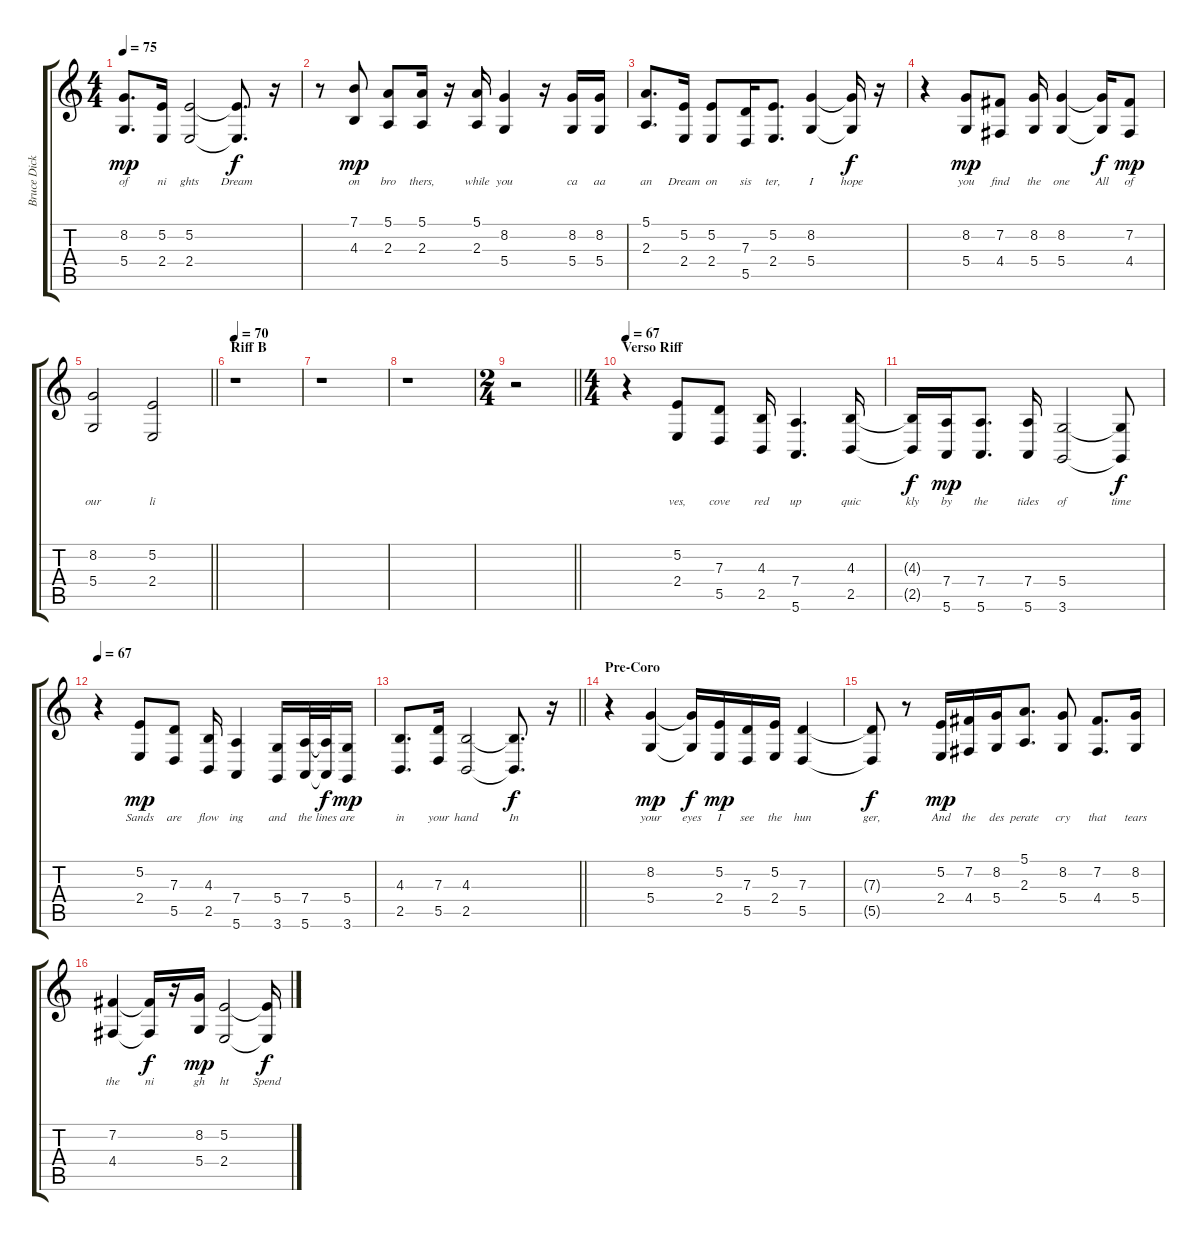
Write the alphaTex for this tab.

\track ("Bruce Dickinson" "Bruce Dick") {instrument lead2sawtooth}
\staff {score tabs}
\tuning (E4 B3 G3 D3 A2 E2) {hide}
\ts (4 4)
\tempo 75
\clef g2
\ks c
(8.2 5.4).8{d lyrics (0 "of") lyrics (1 "") lyrics (2 "") lyrics (3 "") lyrics (4 "") dy mp} (5.2 2.4).16{lyrics (0 "ni") lyrics (1 "") lyrics (2 "") lyrics (3 "") lyrics (4 "")} (5.2 2.4).2{lyrics (0 "ghts") lyrics (1 "") lyrics (2 "") lyrics (3 "") lyrics (4 "")} (5.2{t} 2.4{t}).8{d lyrics (0 "Dream") lyrics (1 "") lyrics (2 "") lyrics (3 "") lyrics (4 "") dy f} r.16 |
r.8 (7.1 4.3).8{lyrics (0 "on") lyrics (1 "") lyrics (2 "") lyrics (3 "") lyrics (4 "") dy mp} (5.1 2.3).8{lyrics (0 "bro") lyrics (1 "") lyrics (2 "") lyrics (3 "") lyrics (4 "")} (5.1 2.3).16{lyrics (0 "thers,") lyrics (1 "") lyrics (2 "") lyrics (3 "") lyrics (4 "")} r.16 (5.1 2.3).16{lyrics (0 "while") lyrics (1 "") lyrics (2 "") lyrics (3 "") lyrics (4 "")} (8.2 5.4).4{lyrics (0 "you") lyrics (1 "") lyrics (2 "") lyrics (3 "") lyrics (4 "")} r.16 (8.2 5.4).16{lyrics (0 "ca") lyrics (1 "") lyrics (2 "") lyrics (3 "") lyrics (4 "")} (8.2 5.4).16{lyrics (0 "aa") lyrics (1 "") lyrics (2 "") lyrics (3 "") lyrics (4 "")} |
(5.1 2.3).8{d lyrics (0 "an") lyrics (1 "") lyrics (2 "") lyrics (3 "") lyrics (4 "")} (5.2 2.4).16{lyrics (0 "Dream") lyrics (1 "") lyrics (2 "") lyrics (3 "") lyrics (4 "")} (5.2 2.4).8{lyrics (0 "on") lyrics (1 "") lyrics (2 "") lyrics (3 "") lyrics (4 "")} (7.3 5.5).16{lyrics (0 "sis") lyrics (1 "") lyrics (2 "") lyrics (3 "") lyrics (4 "")} (5.2 2.4).8{d lyrics (0 "ter,") lyrics (1 "") lyrics (2 "") lyrics (3 "") lyrics (4 "")} (8.2 5.4).4{lyrics (0 "I") lyrics (1 "") lyrics (2 "") lyrics (3 "") lyrics (4 "")} (8.2{t} 5.4{t}).16{lyrics (0 "hope") lyrics (1 "") lyrics (2 "") lyrics (3 "") lyrics (4 "") dy f} r.16 |
r.4 (8.2 5.4).8{lyrics (0 "you") lyrics (1 "") lyrics (2 "") lyrics (3 "") lyrics (4 "") dy mp} (7.2 4.4).8{lyrics (0 "find") lyrics (1 "") lyrics (2 "") lyrics (3 "") lyrics (4 "")} (8.2 5.4).16{lyrics (0 "the") lyrics (1 "") lyrics (2 "") lyrics (3 "") lyrics (4 "")} (8.2 5.4).4{lyrics (0 "one") lyrics (1 "") lyrics (2 "") lyrics (3 "") lyrics (4 "")} (8.2{t} 5.4{t}).16{lyrics (0 "All") lyrics (1 "") lyrics (2 "") lyrics (3 "") lyrics (4 "") dy f} (7.2 4.4).8{lyrics (0 "of") lyrics (1 "") lyrics (2 "") lyrics (3 "") lyrics (4 "") dy mp} |
\barLineRight lightlight
(8.2 5.4).2{lyrics (0 "our") lyrics (1 "") lyrics (2 "") lyrics (3 "") lyrics (4 "")} (5.2 2.4).2{lyrics (0 "li") lyrics (1 "") lyrics (2 "") lyrics (3 "") lyrics (4 "")} |
\section ("" "Riff B")
\tempo 70
r.1 |
r.1 |
r.1 |
\ts (2 4)
\barLineRight lightlight
r.2 |
\ts (4 4)
\section ("" "Verso Riff")
\tempo 67
r.4{volume 11} (5.2 2.4).8{lyrics (0 "ves,") lyrics (1 "") lyrics (2 "") lyrics (3 "") lyrics (4 "")} (7.3 5.5).8{lyrics (0 "cove") lyrics (1 "") lyrics (2 "") lyrics (3 "") lyrics (4 "")} (4.3 2.5).16{lyrics (0 "red") lyrics (1 "") lyrics (2 "") lyrics (3 "") lyrics (4 "")} (7.4 5.6).4{d lyrics (0 "up") lyrics (1 "") lyrics (2 "") lyrics (3 "") lyrics (4 "")} (4.3 2.5).16{lyrics (0 "quic") lyrics (1 "") lyrics (2 "") lyrics (3 "") lyrics (4 "")} |
(4.3{t} 2.5{t}).16{lyrics (0 "kly") lyrics (1 "") lyrics (2 "") lyrics (3 "") lyrics (4 "") dy f} (7.4 5.6).16{lyrics (0 "by") lyrics (1 "") lyrics (2 "") lyrics (3 "") lyrics (4 "") dy mp} (7.4 5.6).8{d lyrics (0 "the") lyrics (1 "") lyrics (2 "") lyrics (3 "") lyrics (4 "")} (7.4 5.6).16{lyrics (0 "tides") lyrics (1 "") lyrics (2 "") lyrics (3 "") lyrics (4 "")} (5.4 3.6).2{lyrics (0 "of") lyrics (1 "") lyrics (2 "") lyrics (3 "") lyrics (4 "")} (5.4{t} 3.6{t}).8{lyrics (0 "time") lyrics (1 "") lyrics (2 "") lyrics (3 "") lyrics (4 "") dy f} |
\tempo 67
r.4 (5.2 2.4).8{lyrics (0 "Sands") lyrics (1 "") lyrics (2 "") lyrics (3 "") lyrics (4 "") dy mp} (7.3 5.5).8{lyrics (0 "are") lyrics (1 "") lyrics (2 "") lyrics (3 "") lyrics (4 "")} (4.3 2.5).16{lyrics (0 "flow") lyrics (1 "") lyrics (2 "") lyrics (3 "") lyrics (4 "")} (7.4 5.6).4{lyrics (0 "ing") lyrics (1 "") lyrics (2 "") lyrics (3 "") lyrics (4 "")} (5.4 3.6).16{lyrics (0 "and") lyrics (1 "") lyrics (2 "") lyrics (3 "") lyrics (4 "")} (7.4 5.6).32{lyrics (0 "the") lyrics (1 "") lyrics (2 "") lyrics (3 "") lyrics (4 "")} (7.4{t} 5.6{t}).32{lyrics (0 "lines") lyrics (1 "") lyrics (2 "") lyrics (3 "") lyrics (4 "") dy f} (5.4 3.6).16{lyrics (0 "are") lyrics (1 "") lyrics (2 "") lyrics (3 "") lyrics (4 "") dy mp} |
\barLineRight lightlight
(4.3 2.5).8{d lyrics (0 "in") lyrics (1 "") lyrics (2 "") lyrics (3 "") lyrics (4 "")} (7.3 5.5).16{lyrics (0 "your") lyrics (1 "") lyrics (2 "") lyrics (3 "") lyrics (4 "")} (4.3 2.5).2{lyrics (0 "hand") lyrics (1 "") lyrics (2 "") lyrics (3 "") lyrics (4 "")} (4.3{t} 2.5{t}).8{d lyrics (0 "In") lyrics (1 "") lyrics (2 "") lyrics (3 "") lyrics (4 "") dy f} r.16 |
\section ("" "Pre-Coro")
r.4 (8.2 5.4).4{lyrics (0 "your") lyrics (1 "") lyrics (2 "") lyrics (3 "") lyrics (4 "") dy mp} (8.2{t} 5.4{t}).16{lyrics (0 "eyes") lyrics (1 "") lyrics (2 "") lyrics (3 "") lyrics (4 "") dy f} (5.2 2.4).16{lyrics (0 "I") lyrics (1 "") lyrics (2 "") lyrics (3 "") lyrics (4 "") dy mp} (7.3 5.5).16{lyrics (0 "see") lyrics (1 "") lyrics (2 "") lyrics (3 "") lyrics (4 "")} (5.2 2.4).16{lyrics (0 "the") lyrics (1 "") lyrics (2 "") lyrics (3 "") lyrics (4 "")} (7.3 5.5).4{lyrics (0 "hun") lyrics (1 "") lyrics (2 "") lyrics (3 "") lyrics (4 "")} |
(7.3{t} 5.5{t}).8{lyrics (0 "ger,") lyrics (1 "") lyrics (2 "") lyrics (3 "") lyrics (4 "") dy f} r.8 (5.2 2.4).16{lyrics (0 "And") lyrics (1 "") lyrics (2 "") lyrics (3 "") lyrics (4 "") dy mp} (7.2 4.4).16{lyrics (0 "the") lyrics (1 "") lyrics (2 "") lyrics (3 "") lyrics (4 "")} (8.2 5.4).16{lyrics (0 "des") lyrics (1 "") lyrics (2 "") lyrics (3 "") lyrics (4 "")} (5.1 2.3).8{d lyrics (0 "perate") lyrics (1 "") lyrics (2 "") lyrics (3 "") lyrics (4 "")} (8.2 5.4).8{lyrics (0 "cry") lyrics (1 "") lyrics (2 "") lyrics (3 "") lyrics (4 "")} (7.2 4.4).8{d lyrics (0 "that") lyrics (1 "") lyrics (2 "") lyrics (3 "") lyrics (4 "")} (8.2 5.4).16{lyrics (0 "tears") lyrics (1 "") lyrics (2 "") lyrics (3 "") lyrics (4 "")} |
(7.2 4.4).4{lyrics (0 "the") lyrics (1 "") lyrics (2 "") lyrics (3 "") lyrics (4 "")} (7.2{t} 4.4{t}).16{lyrics (0 "ni") lyrics (1 "") lyrics (2 "") lyrics (3 "") lyrics (4 "") dy f} r.16 (8.2 5.4).16{lyrics (0 "gh") lyrics (1 "") lyrics (2 "") lyrics (3 "") lyrics (4 "") dy mp} (5.2 2.4).2{lyrics (0 "ht") lyrics (1 "") lyrics (2 "") lyrics (3 "") lyrics (4 "")} (5.2{t} 2.4{t}).16{lyrics (0 "Spend") lyrics (1 "") lyrics (2 "") lyrics (3 "") lyrics (4 "") dy f}
